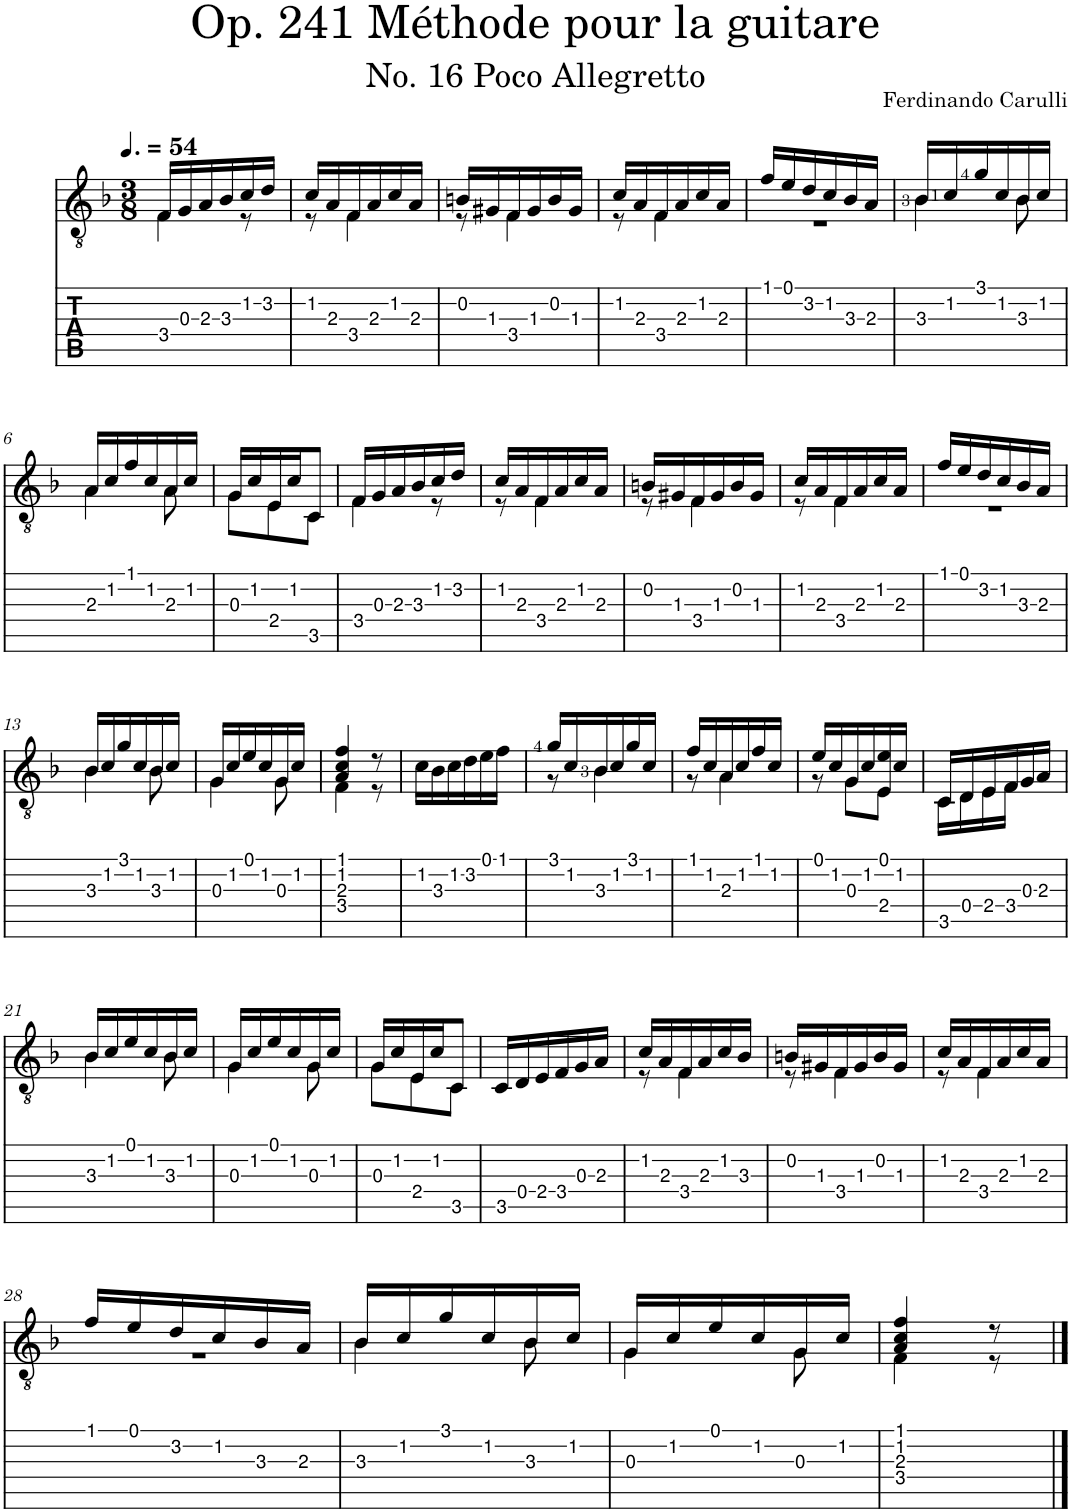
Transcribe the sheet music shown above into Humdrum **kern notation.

**kern	**kern
*part1	*part1
*staff2	*staff1
*I"Classical Guitar	*
*stria6	*
*	*clefGv2
*k[b-]	*k[b-]
*F:	*F:
*M3/8	*M3/8
*MM81	*MM81
=	=
*^	*^
16FLL	4F	16F/LL	4F\
16G	.	16G/	.
16A	.	16A/	.
16B-	.	16B-/	.
16c	8r	16c/	8r
16dJJ	.	16d/JJ	.
=1	=1	=1	=1
16cLL	8r	16c/LL	8r
16A	.	16A/	.
16F	4F	16F/	4F\
16A	.	16A/	.
16c	.	16c/	.
16AJJ	.	16A/JJ	.
=2	=2	=2	=2
16BnLL	8r	16Bn/LL	8r
16G#X	.	16G#X/	.
16F	4F	16F/	4F\
16G#	.	16G#/	.
16B	.	16B/	.
16G#JJ	.	16G#/JJ	.
=3	=3	=3	=3
16cLL	8r	16c/LL	8r
16A	.	16A/	.
16F	4F	16F/	4F\
16A	.	16A/	.
16c	.	16c/	.
16AJJ	.	16A/JJ	.
=4	=4	=4	=4
16fLL	4.r	16f/LL	4.r
16e	.	16e/	.
16d	.	16d/	.
16c	.	16c/	.
16B-	.	16B-/	.
16AJJ	.	16A/JJ	.
=5	=5	=5	=5
16B-LL	4B-	16B-/LL	4B-\
16c	.	16c/	.
16g	.	16g/	.
16c	.	16c/	.
16B-	8B-	16B-/	8B-\
16cJJ	.	16c/JJ	.
!!LO:LB:g=z	!!
=6	=6	=6	=6
16ALL	4A	16A/LL	4A\
16c	.	16c/	.
16f	.	16f/	.
16c	.	16c/	.
16A	8A	16A/	8A\
16cJJ	.	16c/JJ	.
=7	=7	=7	=7
16GLL	8GL	16G/LL	8G\L
16c	.	16c/	.
16E	8E	16E/	8E\
16cJ	.	16c/J	.
8CJ	8CJ	8C/J	8C\J
=8	=8	=8	=8
16FLL	4F	16F/LL	4F\
16G	.	16G/	.
16A	.	16A/	.
16B-	.	16B-/	.
16c	8r	16c/	8r
16dJJ	.	16d/JJ	.
=9	=9	=9	=9
16cLL	8r	16c/LL	8r
16A	.	16A/	.
16F	4F	16F/	4F\
16A	.	16A/	.
16c	.	16c/	.
16AJJ	.	16A/JJ	.
=10	=10	=10	=10
16BnLL	8r	16Bn/LL	8r
16G#X	.	16G#X/	.
16F	4F	16F/	4F\
16G#	.	16G#/	.
16B	.	16B/	.
16G#JJ	.	16G#/JJ	.
=11	=11	=11	=11
16cLL	8r	16c/LL	8r
16A	.	16A/	.
16F	4F	16F/	4F\
16A	.	16A/	.
16c	.	16c/	.
16AJJ	.	16A/JJ	.
=12	=12	=12	=12
16fLL	4.r	16f/LL	4.r
16e	.	16e/	.
16d	.	16d/	.
16c	.	16c/	.
16B-	.	16B-/	.
16AJJ	.	16A/JJ	.
!!LO:LB:g=z	!!
=13	=13	=13	=13
16B-LL	4B-	16B-/LL	4B-\
16c	.	16c/	.
16g	.	16g/	.
16c	.	16c/	.
16B-	8B-	16B-/	8B-\
16cJJ	.	16c/JJ	.
=14	=14	=14	=14
16GLL	4G	16G/LL	4G\
16c	.	16c/	.
16e	.	16e/	.
16c	.	16c/	.
16G	8G	16G/	8G\
16cJJ	.	16c/JJ	.
=15	=15	=15	=15
4A 4c 4f	4F	4A/ 4c/ 4f/	4F\
8r	8r	8r	8r
*v	*v	*	*
*	*v	*v
=16	=16
16cLL	16c\LL
16B-	16B-\
16c	16c\
16d	16d\
16e	16e\
16fJJ	16f\JJ
=17	=17
*^	*^
16gLL	8r	16g/LL	8r
16c	.	16c/	.
16B-	4B-	16B-/	4B-\
16c	.	16c/	.
16g	.	16g/	.
16cJJ	.	16c/JJ	.
=18	=18	=18	=18
16fLL	8r	16f/LL	8r
16c	.	16c/	.
16A	4A	16A/	4A\
16c	.	16c/	.
16f	.	16f/	.
16cJJ	.	16c/JJ	.
=19	=19	=19	=19
16eLL	8r	16e/LL	8r
16c	.	16c/	.
16G	8GL	16G/	8G\L
16c	.	16c/	.
16E\ 16e\	8EJ	16E/ 16e/	8E\J
16cJJ	.	16c/JJ	.
=20	=20	=20	=20
16CLL	16CLL	16C/LL	16C\LL
16D	16D	16D/	16D\
16E	16E	16E/	16E\
16F	16FJJ	16F/	16F\JJ
16G	8ryy	16G/	8ryy
16AJJ	.	16A/JJ	.
!!LO:LB:g=z	!!
=21	=21	=21	=21
16B-LL	4B-	16B-/LL	4B-\
16c	.	16c/	.
16e	.	16e/	.
16c	.	16c/	.
16B-	8B-	16B-/	8B-\
16cJJ	.	16c/JJ	.
=22	=22	=22	=22
16GLL	4G	16G/LL	4G\
16c	.	16c/	.
16e	.	16e/	.
16c	.	16c/	.
16G	8G	16G/	8G\
16cJJ	.	16c/JJ	.
=23	=23	=23	=23
16GLL	8GL	16G/LL	8G\L
16c	.	16c/	.
16E	8E	16E/	8E\
16cJ	.	16c/J	.
8CJ	8CJ	8C/J	8C\J
*v	*v	*	*
*	*v	*v
=24	=24
16CLL	16C/LL
16D	16D/
16E	16E/
16F	16F/
16G	16G/
16AJJ	16A/JJ
=25	=25
*^	*^
16cLL	8r	16c/LL	8r
16A	.	16A/	.
16F	4F	16F/	4F\
16A	.	16A/	.
16c	.	16c/	.
16B-JJ	.	16B-/JJ	.
=26	=26	=26	=26
16BnLL	8r	16Bn/LL	8r
16G#X	.	16G#X/	.
16F	4F	16F/	4F\
16G#	.	16G#/	.
16B	.	16B/	.
16G#JJ	.	16G#/JJ	.
=27	=27	=27	=27
16cLL	8r	16c/LL	8r
16A	.	16A/	.
16F	4F	16F/	4F\
16A	.	16A/	.
16c	.	16c/	.
16AJJ	.	16A/JJ	.
!!LO:LB:g=z	!!
=28	=28	=28	=28
16fLL	4.r	16f/LL	4.r
16e	.	16e/	.
16d	.	16d/	.
16c	.	16c/	.
16B-	.	16B-/	.
16AJJ	.	16A/JJ	.
=29	=29	=29	=29
16B-LL	4B-	16B-/LL	4B-\
16c	.	16c/	.
16g	.	16g/	.
16c	.	16c/	.
16B-	8B-	16B-/	8B-\
16cJJ	.	16c/JJ	.
=30	=30	=30	=30
16GLL	4G	16G/LL	4G\
16c	.	16c/	.
16e	.	16e/	.
16c	.	16c/	.
16G	8G	16G/	8G\
16cJJ	.	16c/JJ	.
=31	=31	=31	=31
4A 4c 4f	4F	4A/ 4c/ 4f/	4F\
8r	8r	8r	8r
*v	*v	*	*
*	*v	*v
==	==
*-	*-
